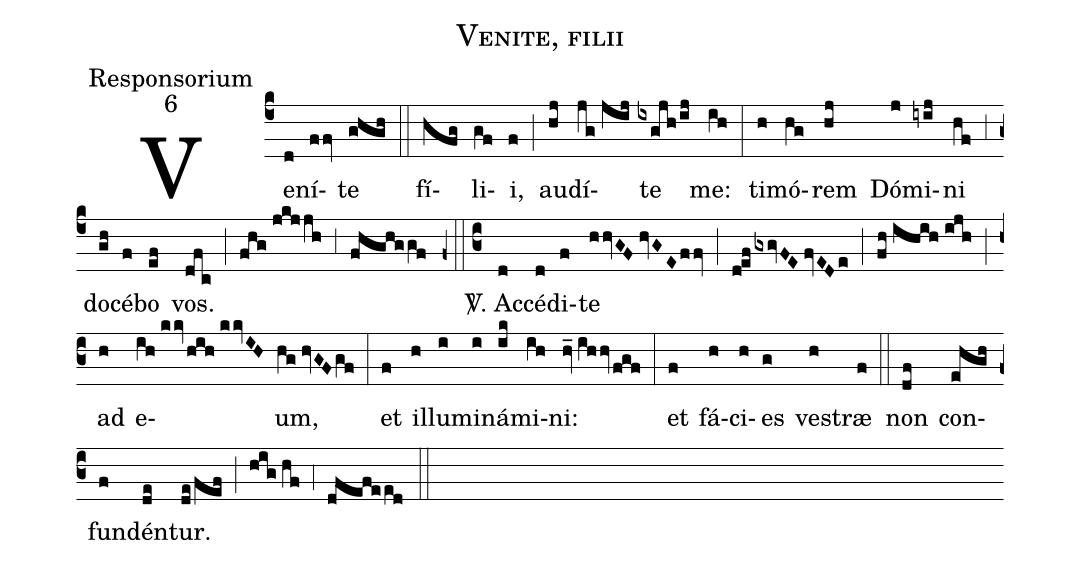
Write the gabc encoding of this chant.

name:Venite, filii;
office-part:Responsorium;
mode:6;
%%
(c4) Ve(d)ní(ffv)te(ghgh) (::)
fí(hfg)li(gf)i,(f) (;) au(hj)dí(jg//jij)te(ixgjh/ij) me:(ih) (:)
ti(h)mó(hg)rem(hj) Dó(j)mi(iyij)ni(hf) (,3) do(gh)cé(f)bo(ef) vos.(dfc) (;) (fhg//jkjjh) (,3) (fhghggf)
(z0::c3) <sp>V/</sp>. Ac(d)cé(d)di(f)te(hhvGF//hvGE/ffv) (;) (d!ef/gxgvFE//fvEDe) (;) (fh//ihih//ijh) (;) ad(h) e(ih//kkv/hih//kkvIH)um,(hg//hvGF/gf) (:)
et(f) il(h)lu(i)mi(i)ná(ik)mi(ih)ni:(hv_//ihhv/fgf) (:)
et(f) fá(h)ci(h)es(g) ve(h)stræ(f) (::)
non(df) con(ehgh)fun(f)dén(de)tur.(de/fef) (;) (hig//hf) (,4) (dfefeed) (::)
